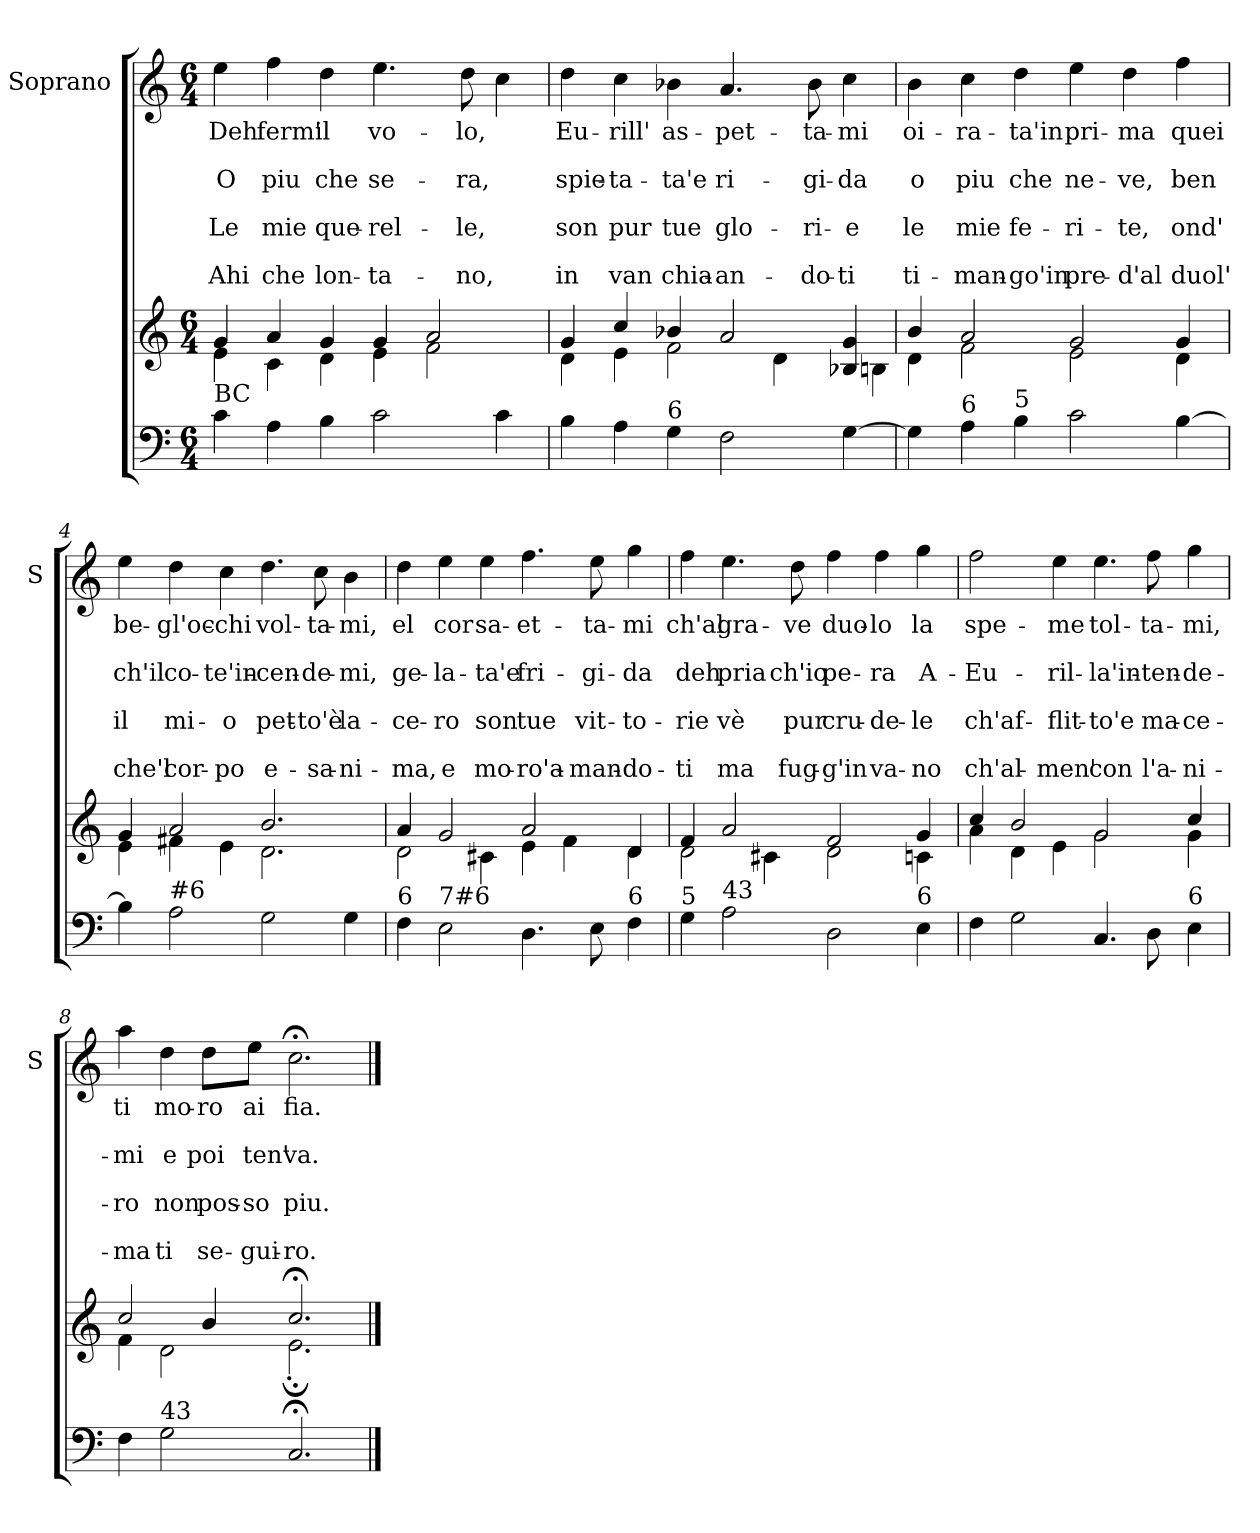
**kern	**kern	**kern	**text	**text	**text	**text	**text	**text	**text
*part2	*part2	*part1	*part1	*part1	*part1	*part1	*part1	*part1	*part1
*staff3	*staff2	*staff1	*staff1	*staff1	*staff1	*staff1	*staff1	*staff1	*staff1
*	*	*I"Soprano	*	*	*	*	*	*	*
*	*	*I'S	*	*	*	*	*	*	*
*clefF4	*clefG2	*clefG2	*	*	*	*	*	*	*
*k[]	*k[]	*k[]	*	*	*	*	*	*	*
*C:	*C:	*C:	*	*	*	*	*	*	*
*M6/4	*M6/4	*M6/4	*	*	*	*	*	*	*
=1	=1	=1	=1	=1	=1	=1	=1	=1	=1
*	*^	*	*	*	*	*	*	*	*
!LO:TX:a:t=BC	!	!	!	!	!	!	!	!	!	!
!	!	!	!	!LO:LY:b	!	!LO:LY:b	!	!LO:LY:b	!	!LO:LY:b
4c\	4g/	4e\	4ee\	Deh	.	O	.	Le	.	Ahi
!	!	!	!	!LO:LY:b	!	!LO:LY:b	!	!LO:LY:b	!	!LO:LY:b
4A\	4a/	4c\	4ff\	ferm'	.	piu	.	mie	.	che
!	!	!	!	!LO:LY:b	!	!LO:LY:b	!	!LO:LY:b	!	!LO:LY:b
4B\	4g/	4d\	4dd\	il	.	che	.	que-	.	lon-
!	!	!	!	!LO:LY:b	!	!LO:LY:b	!	!LO:LY:b	!	!LO:LY:b
2c\	4g/	4e\	4.ee\	vo-	.	se-	.	-rel-	.	-ta-
.	2a/	2f\	.	.	.	.	.	.	.	.
!	!	!	!	!LO:LY:b	!	!LO:LY:b	!	!LO:LY:b	!	!LO:LY:b
.	.	.	8dd\	-lo,	.	-ra,	.	-le,	.	-no,
4c\	.	.	4cc\	.	.	.	.	.	.	.
=2	=2	=2	=2	=2	=2	=2	=2	=2	=2	=2
!	!	!	!	!LO:LY:b	!	!LO:LY:b	!	!LO:LY:b	!	!LO:LY:b
4B\	4g/	4d\	4dd\	Eu-	.	spie-	.	son	.	in
!	!	!	!	!LO:LY:b	!	!LO:LY:b	!	!LO:LY:b	!	!LO:LY:b
4A\	4cc/	4e\	4cc\	-rill'	.	-ta-	.	pur	.	van
!LO:TX:a:t=6	!	!	!	!	!	!	!	!	!	!
!	!	!	!	!LO:LY:b	!	!LO:LY:b	!	!LO:LY:b	!	!LO:LY:b
4G\	4b-X/	2f\	4b-X\	as-	.	-ta'e	.	tue	.	chia-
!	!	!	!	!LO:LY:b	!	!LO:LY:b	!	!LO:LY:b	!	!LO:LY:b
2F\	2a/	.	4.a/	-pet-	.	ri-	.	glo-	.	-an-
.	.	4d\	.	.	.	.	.	.	.	.
!	!	!	!	!LO:LY:b	!	!LO:LY:b	!	!LO:LY:b	!	!LO:LY:b
.	.	.	8b-\	-ta-	.	-gi-	.	-ri-	.	-do-
!	!	!	!	!LO:LY:b	!	!LO:LY:b	!	!LO:LY:b	!	!LO:LY:b
[4G\	4B-X/ 4g/	4B\	4cc\	-mi	.	-da	.	-e	.	-ti
=3	=3	=3	=3	=3	=3	=3	=3	=3	=3	=3
!	!	!	!	!LO:LY:b	!	!LO:LY:b	!	!LO:LY:b	!	!LO:LY:b
4G\]	4b/	4d\	4b\	oi-	.	o	.	le	.	ti-
!LO:TX:a:t=6	!	!	!	!	!	!	!	!	!	!
!	!	!	!	!LO:LY:b	!	!LO:LY:b	!	!LO:LY:b	!	!LO:LY:b
4A\	2a/	2f\	4cc\	-ra-	.	piu	.	mie	.	-man-
!LO:TX:a:t=5	!	!	!	!	!	!	!	!	!	!
!	!	!	!	!LO:LY:b	!	!LO:LY:b	!	!LO:LY:b	!	!LO:LY:b
4B\	.	.	4dd\	-ta'in	.	che	.	fe-	.	-go'in
!	!	!	!	!LO:LY:b	!	!LO:LY:b	!	!LO:LY:b	!	!LO:LY:b
2c\	2g/	2e\	4ee\	pri-	.	ne-	.	-ri-	.	pre-
!	!	!	!	!LO:LY:b	!	!LO:LY:b	!	!LO:LY:b	!	!LO:LY:b
.	.	.	4dd\	-ma	.	-ve,	.	-te,	.	-d'al
!	!	!	!	!LO:LY:b	!	!LO:LY:b	!	!LO:LY:b	!	!LO:LY:b
[4B\	4g/	4d\	4ff\	quei	.	ben	.	ond'	.	duol'
!!LO:LB:g=z
=4	=4	=4	=4	=4	=4	=4	=4	=4	=4	=4
!	!	!	!	!LO:LY:b	!	!LO:LY:b	!	!LO:LY:b	!	!LO:LY:b
4B\]	4g/	4e\	4ee\	be-	.	ch'il	.	il	.	che'l
!LO:TX:a:t=#6	!	!	!	!	!	!	!	!	!	!
!	!	!	!	!LO:LY:b	!	!LO:LY:b	!	!LO:LY:b	!	!LO:LY:b
2A\	2a/	4f#X\	4dd\	-gl'oc-	.	co-	.	mi-	.	cor-
!	!	!	!	!LO:LY:b	!	!LO:LY:b	!	!LO:LY:b	!	!LO:LY:b
.	.	4e\	4cc\	-chi	.	-te'in-	.	-o	.	-po
!	!	!	!	!LO:LY:b	!	!LO:LY:b	!	!LO:LY:b	!	!LO:LY:b
2G\	2.b/	2.d\	4.dd\	vol-	.	-cen-	.	pet-	.	e-
!	!	!	!	!LO:LY:b	!	!LO:LY:b	!	!LO:LY:b	!	!LO:LY:b
.	.	.	8cc\	-ta-	.	-de-	.	-to'è	.	-sa-
!	!	!	!	!LO:LY:b	!	!LO:LY:b	!	!LO:LY:b	!	!LO:LY:b
4G\	.	.	4b\	-mi,	.	-mi,	.	la-	.	-ni-
=5	=5	=5	=5	=5	=5	=5	=5	=5	=5	=5
!LO:TX:a:t=6	!	!	!	!	!	!	!	!	!	!
!	!	!	!	!LO:LY:b	!	!LO:LY:b	!	!LO:LY:b	!	!LO:LY:b
4F\	4a/	2d\	4dd\	el	.	ge-	.	-ce-	.	-ma,
!LO:TX:a:t=7#6	!	!	!	!	!	!	!	!	!	!
!	!	!	!	!LO:LY:b	!	!LO:LY:b	!	!LO:LY:b	!	!LO:LY:b
2E\	2g/	.	4ee\	cor	.	-la-	.	-ro	.	e
!	!	!	!	!LO:LY:b	!	!LO:LY:b	!	!LO:LY:b	!	!LO:LY:b
.	.	4c#X\	4ee\	sa-	.	-ta'e	.	son	.	mo-
!	!	!	!	!LO:LY:b	!	!LO:LY:b	!	!LO:LY:b	!	!LO:LY:b
4.D\	2a/	4e\	4.ff\	-et-	.	fri-	.	tue	.	-ro'a-
.	.	4f\	.	.	.	.	.	.	.	.
!	!	!	!	!LO:LY:b	!	!LO:LY:b	!	!LO:LY:b	!	!LO:LY:b
8E\	.	.	8ee\	-ta-	.	-gi-	.	vit-	.	-man-
!LO:TX:a:t=6	!	!	!	!	!	!	!	!	!	!
!	!	!	!	!LO:LY:b	!	!LO:LY:b	!	!LO:LY:b	!	!LO:LY:b
4F\	4d/	4d\	4gg\	-mi	.	-da	.	-to-	.	-do-
=6	=6	=6	=6	=6	=6	=6	=6	=6	=6	=6
!LO:TX:a:t=5	!	!	!	!	!	!	!	!	!	!
!	!	!	!	!LO:LY:b	!	!LO:LY:b	!	!LO:LY:b	!	!LO:LY:b
4G\	4f/	2d\	4ff\	ch'al	.	deh	.	-rie	.	-ti
!LO:TX:a:t=43	!	!	!	!	!	!	!	!	!	!
!	!	!	!	!LO:LY:b	!	!LO:LY:b	!	!LO:LY:b	!	!LO:LY:b
2A\	2a/	.	4.ee\	gra-	.	pria	.	vè	.	ma
.	.	4c#X\	.	.	.	.	.	.	.	.
!	!	!	!	!LO:LY:b	!	!LO:LY:b	!	!LO:LY:b	!	!LO:LY:b
.	.	.	8dd\	-ve	.	ch'io	.	pur	.	fug-
!	!	!	!	!LO:LY:b	!	!LO:LY:b	!	!LO:LY:b	!	!LO:LY:b
2D\	2f/	2d\	4ff\	duo-	.	pe-	.	cru-	.	-g'in
!	!	!	!	!LO:LY:b	!	!LO:LY:b	!	!LO:LY:b	!	!LO:LY:b
.	.	.	4ff\	-lo	.	-ra	.	-de-	.	va-
!LO:TX:a:t=6	!	!	!	!	!	!	!	!	!	!
!	!	!	!	!LO:LY:b	!	!LO:LY:b	!	!LO:LY:b	!	!LO:LY:b
4E\	4g/	4cn\	4gg\	la	.	A-	.	-le	.	-no
!!LO:PB:g=z
=7	=7	=7	=7	=7	=7	=7	=7	=7	=7	=7
!	!	!	!	!LO:LY:b	!	!LO:LY:b	!	!LO:LY:b	!	!LO:LY:b
4F\	4cc/	4a\	2ff\	spe-	.	-Eu-	.	ch'af-	.	ch'al-
2G\	2b/	4d\	.	.	.	.	.	.	.	.
!	!	!	!	!LO:LY:b	!	!LO:LY:b	!	!LO:LY:b	!	!LO:LY:b
.	.	4e\	4ee\	-me	.	-ril-	.	-flit-	.	-men'
!	!	!	!	!LO:LY:b	!	!LO:LY:b	!	!LO:LY:b	!	!LO:LY:b
4.C/	2g/	2g\	4.ee\	tol-	.	-la'in-	.	-to'e	.	con
!	!	!	!	!LO:LY:b	!	!LO:LY:b	!	!LO:LY:b	!	!LO:LY:b
8D\	.	.	8ff\	-ta-	.	-ten-	.	ma-	.	l'a-
!LO:TX:a:t=6	!	!	!	!	!	!	!	!	!	!
!	!	!	!	!LO:LY:b	!	!LO:LY:b	!	!LO:LY:b	!	!LO:LY:b
4E\	4cc/	4g\	4gg\	-mi,	.	-de-	.	-ce-	.	-ni-
=8	=8	=8	=8	=8	=8	=8	=8	=8	=8	=8
!	!	!	!	!LO:LY:b	!	!LO:LY:b	!	!LO:LY:b	!	!LO:LY:b
4F\	2cc/	4f\	4aa\	ti	.	-mi	.	-ro	.	-ma
!LO:TX:a:t=43	!	!	!	!	!	!	!	!	!	!
!	!	!	!	!LO:LY:b	!	!LO:LY:b	!	!LO:LY:b	!	!LO:LY:b
2G\	.	2d\	4dd\	mo-	.	e	.	non	.	ti
!	!	!	!	!LO:LY:b	!	!LO:LY:b	!	!LO:LY:b	!	!LO:LY:b
.	4b/	.	8dd\L	-ro	.	poi	.	pos-	.	se-
!	!	!	!	!LO:LY:b	!	!LO:LY:b	!	!LO:LY:b	!	!LO:LY:b
.	.	.	8ee\J	ai	.	ten'	.	-so	.	-gui-
!	!	!	!	!LO:LY:b	!	!LO:LY:b	!	!LO:LY:b	!	!LO:LY:b
2.C;</	2.cc;</	2.e;'<\	2.cc;<\	fia.	.	va.	.	piu.	.	-ro.
*	*v	*v	*	*	*	*	*	*	*	*
==	==	==	==	==	==	==	==	==	==
*-	*-	*-	*-	*-	*-	*-	*-	*-	*-
